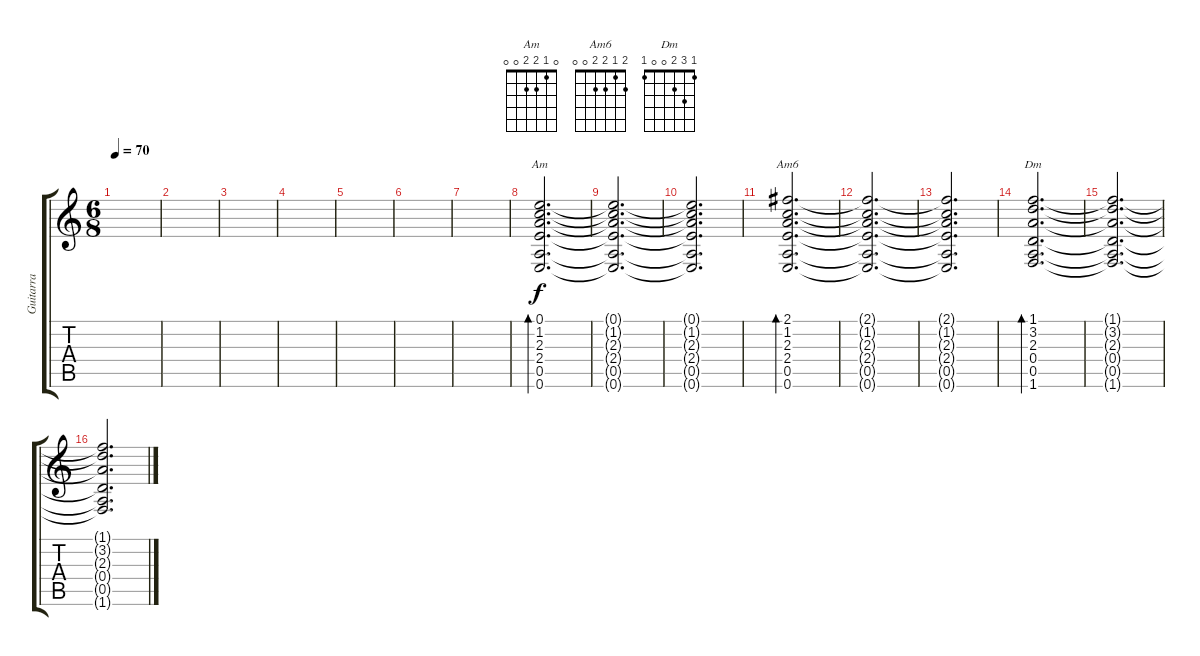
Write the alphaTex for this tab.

\track ("Guitarra" "Guitarra") {instrument acousticguitarnylon}
\staff {score tabs}
\tuning (E4 B3 G3 D3 A2 E2) {hide}
\chord ("Am" 0 1 2 2 0 0)
\chord ("Am6" 2 1 2 2 0 0)
\chord ("Dm" 1 3 2 0 0 1)
\ts (6 8)
\tempo 70
\clef g2
\ks c
|
|
|
|
|
|
|
(0.1 1.2 2.3 2.4 0.5 0.6).2{d bd 480 ch "Am"} |
(0.1{t} 1.2{t} 2.3{t} 2.4{t} 0.5{t} 0.6{t}).2{d} |
(0.1{t} 1.2{t} 2.3{t} 2.4{t} 0.5{t} 0.6{t}).2{d} |
(2.1 1.2 2.3 2.4 0.5 0.6).2{d bd 480 ch "Am6"} |
(2.1{t} 1.2{t} 2.3{t} 2.4{t} 0.5{t} 0.6{t}).2{d} |
(2.1{t} 1.2{t} 2.3{t} 2.4{t} 0.5{t} 0.6{t}).2{d} |
(1.1 3.2 2.3 0.4 0.5 1.6).2{d bd 480 ch "Dm"} |
(1.1{t} 3.2{t} 2.3{t} 0.4{t} 0.5{t} 1.6{t}).2{d} |
(1.1{t} 3.2{t} 2.3{t} 0.4{t} 0.5{t} 1.6{t}).2{d}
